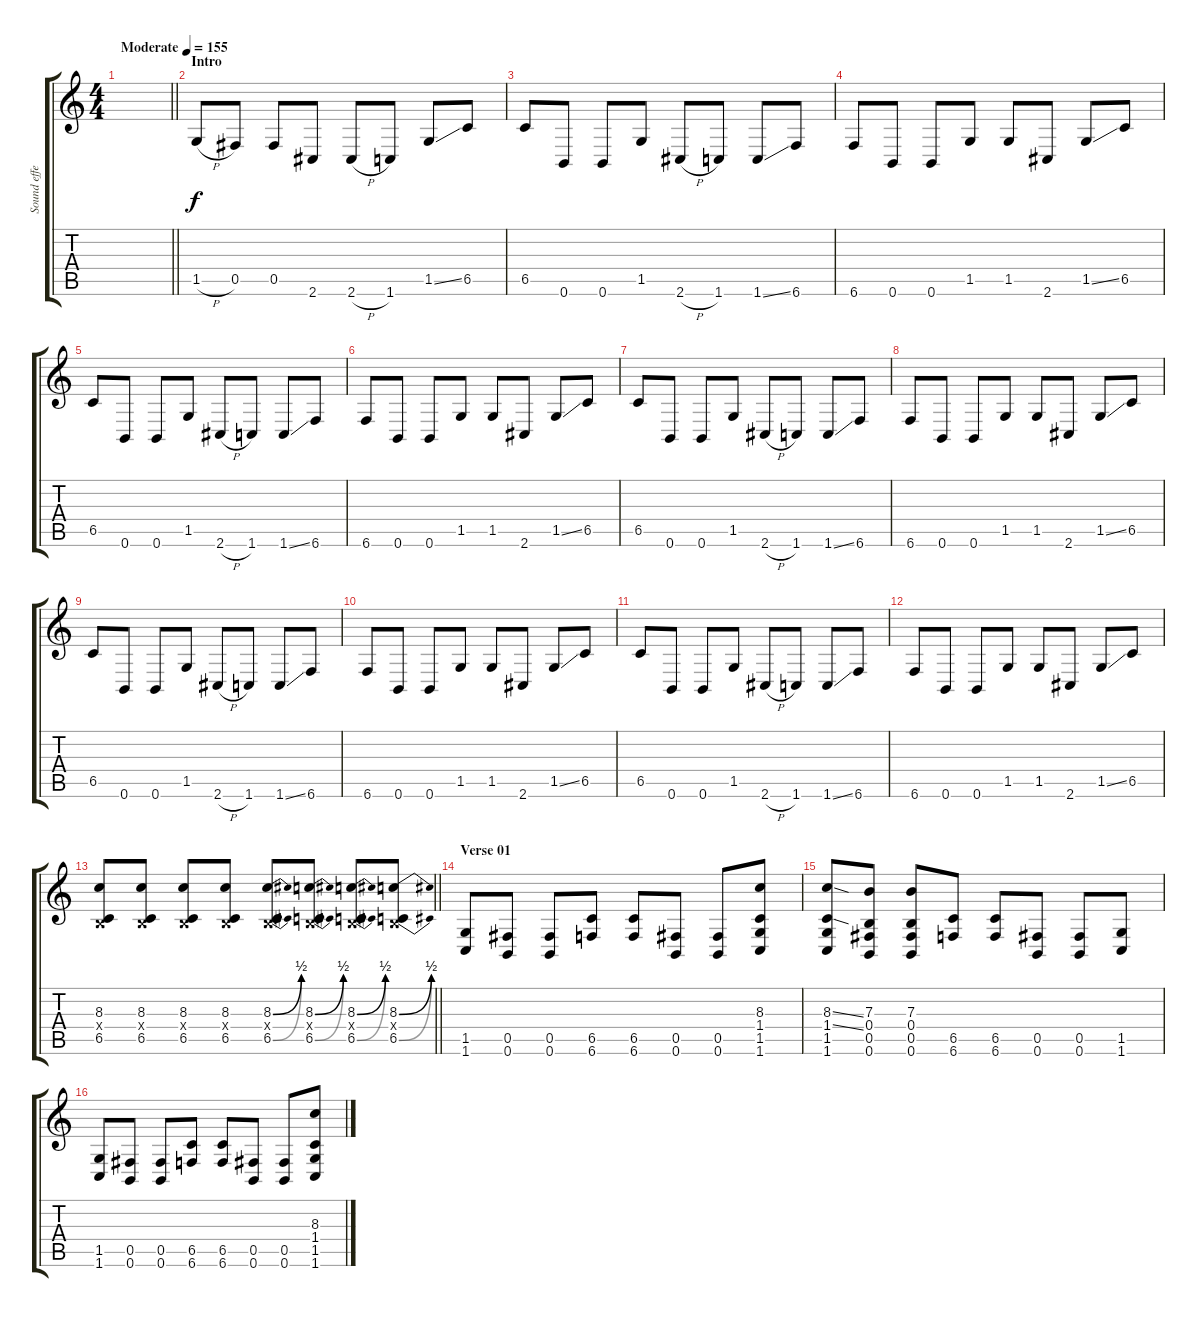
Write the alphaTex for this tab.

\track ("Sound effect" "Sound effe") {instrument distortionguitar}
\staff {score tabs}
\tuning (Db4 Ab3 E3 B2 Gb2 B1) {hide}
\ts (4 4)
\tempo (155 "Moderate")
\clef g2
\barLineRight lightlight
\ks c
|
\section ("" "Intro")
1.5{h}.8{balance 4} 0.5.8 0.5.8 2.6.8 2.6{h}.8 1.6.8 1.5{ss}.8 6.5.8 |
6.5.8 0.6.8 0.6.8 1.5.8 2.6{h}.8 1.6.8 1.6{ss}.8 6.6.8 |
6.6.8 0.6.8 0.6.8 1.5.8 1.5.8 2.6.8 1.5{ss}.8 6.5.8 |
6.5.8 0.6.8 0.6.8 1.5.8 2.6{h}.8 1.6.8 1.6{ss}.8 6.6.8 |
6.6.8{balance 8} 0.6.8 0.6.8 1.5.8 1.5.8 2.6.8 1.5{ss}.8 6.5.8 |
6.5.8 0.6.8 0.6.8 1.5.8 2.6{h}.8 1.6.8 1.6{ss}.8 6.6.8 |
6.6.8 0.6.8 0.6.8 1.5.8 1.5.8 2.6.8 1.5{ss}.8 6.5.8 |
6.5.8 0.6.8 0.6.8 1.5.8 2.6{h}.8 1.6.8 1.6{ss}.8 6.6.8 |
6.6.8 0.6.8 0.6.8 1.5.8 1.5.8 2.6.8 1.5{ss}.8 6.5.8 |
6.5.8 0.6.8 0.6.8 1.5.8 2.6{h}.8 1.6.8 1.6{ss}.8 6.6.8 |
6.6.8 0.6.8 0.6.8 1.5.8 1.5.8 2.6.8 1.5{ss}.8 6.5.8 |
\barLineRight lightlight
(8.3 0.4{x} 6.5).8 (8.3 0.4{x} 6.5).8 (8.3 0.4{x} 6.5).8 (8.3 0.4{x} 6.5).8 (8.3{be (bend 0 0 60 2)} 0.4{x} 6.5{be (bend 0 0 60 2)}).8 (8.3{be (bend 0 0 60 2)} 0.4{x} 6.5{be (bend 0 0 60 2)}).8 (8.3{be (bend 0 0 60 2)} 0.4{x} 6.5{be (bend 0 0 60 2)}).8 (8.3{be (bend 0 0 60 2)} 0.4{x} 6.5{be (bend 0 0 60 2)}).8 |
\section ("" "Verse 01")
(1.5 1.6).8 (0.5 0.6).8 (0.5 0.6).8 (6.5 6.6).8 (6.5 6.6).8 (0.5 0.6).8 (0.5 0.6).8 (8.3 1.4 1.5 1.6).8 |
(8.3{ss} 1.4{ss} 1.5 1.6).8 (7.3 0.4 0.5 0.6).8 (7.3 0.4 0.5 0.6).8 (6.5 6.6).8 (6.5 6.6).8 (0.5 0.6).8 (0.5 0.6).8 (1.5 1.6).8 |
(1.5 1.6).8 (0.5 0.6).8 (0.5 0.6).8 (6.5 6.6).8 (6.5 6.6).8 (0.5 0.6).8 (0.5 0.6).8 (8.3 1.4 1.5 1.6).8
